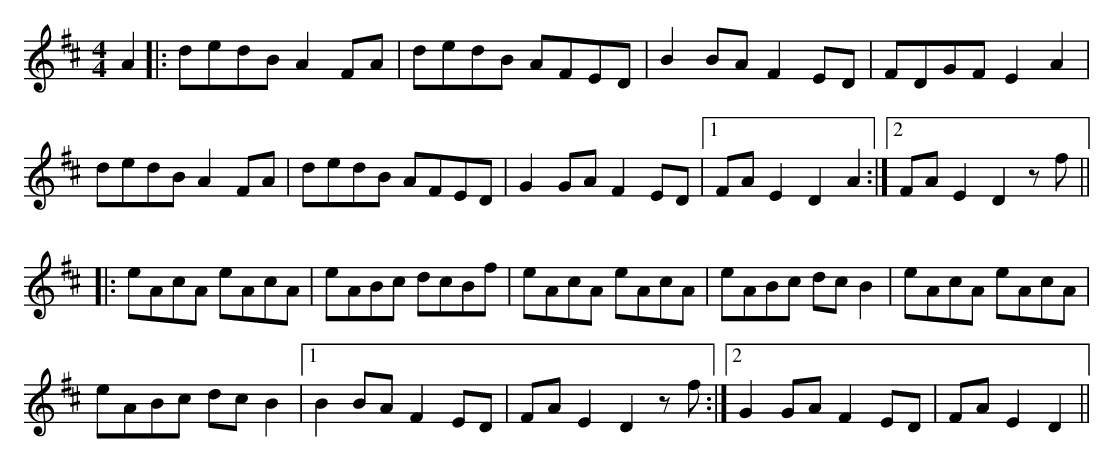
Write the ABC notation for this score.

X:1
M:4/4
K:D
A2|:dedB A2 FA|dedB AFED|B2 BA F2 ED|FDGF E2 A2|
dedB A2 FA|dedB AFED|G2 GA F2 ED|1 FAE2 D2 A2:|2 FAE2 D2 zf||
|:eAcA eAcA|eABc dcBf|eAcA eAcA|eABc dc B2|eAcA eAcA|
eABc dc B2|1 B2 BA F2 ED|FAE2 D2 zf:|2 G2 GA F2 ED|FAE2 D2||
